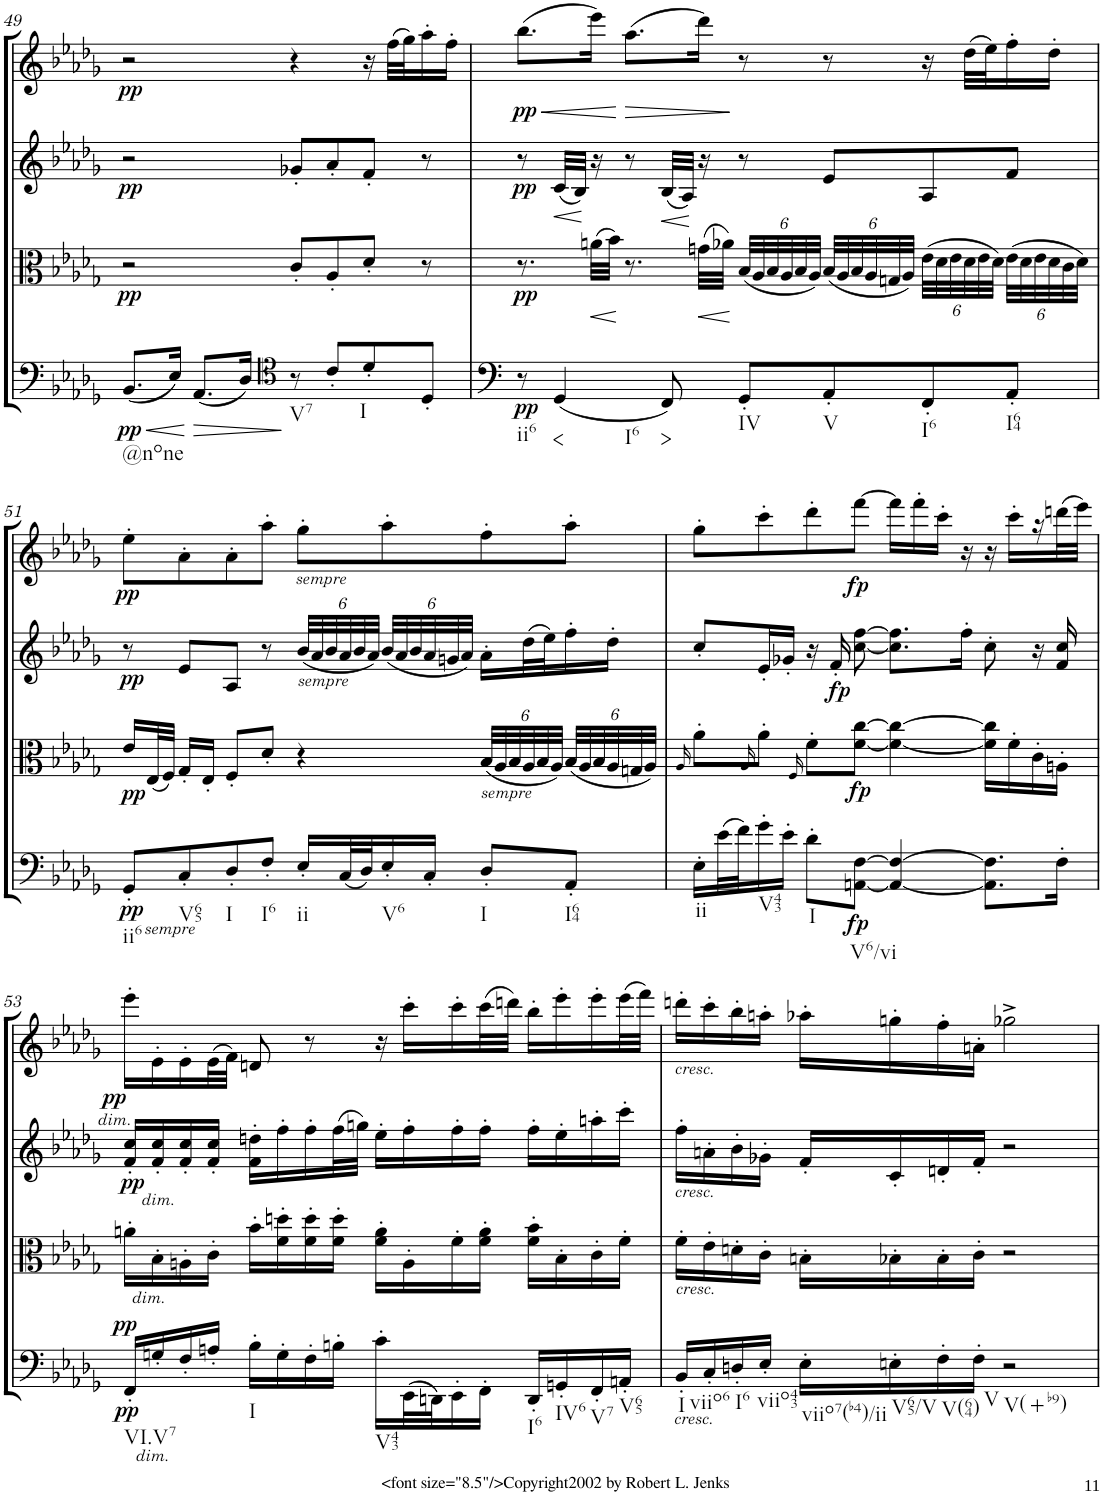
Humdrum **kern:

**kern	**dynam	**kern	**dynam	**kern	**dynam	**kern	**dynam
*part4	*part4	*part3	*part3	*part2	*part2	*part1	*part1
*staff4	*staff4	*staff3	*staff3	*staff2	*staff2	*staff1	*staff1
*I"Cello	*	*I"Viola	*	*I"2nd Violin	*	*I"1st Violin	*
*	*	*I'Vla	*	*I'Vln	*	*I'Vln	*
!!LO:PB:g=z
*clefF4	*	*clefC3	*	*clefG2	*	*clefG2	*
*k[b-e-a-d-g-]	*	*k[b-e-a-d-g-]	*	*k[b-e-a-d-g-]	*	*k[b-e-a-d-g-]	*
*D-:	*	*D-:	*	*D-:	*	*D-:	*
*M4/4	*	*M4/4	*	*M4/4	*	*M4/4	*
*met(c)	*	*met(c)	*	*met(c)	*	*met(c)	*
=49	=49	=49	=49	=49	=49	=49	=49
!LO:TX:b:t=@none	!	!	!	!	!	!	!
!	!LO:HP:b	!	!	!	!	!	!
!	!LO:DY:n=1:b	!	!LO:DY:b	!	!LO:DY:b	!	!LO:DY:b
(8.BB-/L	< pp	2r	pp	2r	pp	2r	pp
16E-/Jk)	.	.	.	.	.	.	.
!	!LO:HP:n=1:b	!	!	!	!	!	!
(8.AA-/L	[ >	.	.	.	.	.	.
16D-/Jk)	.	.	.	.	.	.	.
*clefC4	*	*	*	*	*	*	*
!LO:TX:b:t=V7	!	!	!	!	!	!	!
8r	]	8c'/L	.	8g-X'/L	.	4r	.
8c'/L	.	8A-'/	.	8a-'/	.	.	.
!LO:TX:b:t=I	!	!	!	!	!	!	!
8d-'/	.	8d-'/J	.	8f'/J	.	16r	.
.	.	.	.	.	.	(32ff\LLL	.
.	.	.	.	.	.	32gg-\J)	.
8D-'/J	.	8r	.	8r	.	16aa-'\	.
.	.	.	.	.	.	16ff'\JJ	.
=50	=50	=50	=50	=50	=50	=50	=50
!LO:TX:b:t=ii6	!	!	!	!	!	!	!
!	!LO:DY:b	!	!LO:DY:b	!	!LO:DY:b	!	!LO:HP:b
!	!	!	!	!	!	!	!LO:DY:n=1:b
8r	pp	8.r	pp	8r	pp	(8.bb-\L	< pp
!LO:TX:b:t=I6	!	!	!	!	!	!	!
!	!LO:HP:b	!	!	!	!LO:HP:b	!	!
(4GG-/	<	.	.	(32c/LLL	<	.	.
.	.	.	.	32B-/JJJ)	.	.	.
!	!	!	!LO:HP:b	!	!	!	!
.	.	(32an\LLL	<	16r	[	16eee-\Jk)	.
.	.	32b-\JJJ)	.	.	.	.	.
!	!	!	!	!	!	!	!LO:HP:n=1:b
.	.	8.r	[	8r	.	(8.aa-\L	[ >
!	!LO:HP:b	!	!	!	!LO:HP:b	!	!
8FF/)	>	.	.	(32B-/LLL	<	.	.
.	.	.	.	32A-/JJJ)	.	.	.
!	!	!	!LO:HP:b	!	!	!	!
.	.	(32gn\LLL	<	16r	[	16ddd-\Jk)	.
.	.	32a-X\JJJ)	.	.	.	.	.
*	*	*Xbrackettup	*	*	*	*	*
!LO:TX:b:t=IV	!	!	!	!	!	!	!
8GG-'/L	.	(48B-/LLL	[	8r	.	8r	]
.	.	48A-/	.	.	.	.	.
.	.	48B-/	.	.	.	.	.
.	.	48A-/	.	.	.	.	.
.	.	48B-/	.	.	.	.	.
.	.	48A-/JJJ)	.	.	.	.	.
!LO:TX:b:t=V	!	!	!	!	!	!	!
8AA-'/	]	(48B-/LLL	.	8e-/L	.	8r	.
.	.	48A-/	.	.	.	.	.
.	.	48B-/	.	.	.	.	.
.	.	48A-/	.	.	.	.	.
.	.	48Gn/	.	.	.	.	.
.	.	48A-/JJJ)	.	.	.	.	.
!LO:TX:b:t=I6	!	!	!	!	!	!	!
8FF'/	.	(48e-\LLL	.	8A-/	.	16r	.
.	.	48d-\	.	.	.	.	.
.	.	48e-\	.	.	.	.	.
.	.	48d-\	.	.	.	(32dd-\LLL	.
.	.	48e-\	.	.	.	.	.
.	.	.	.	.	.	32ee-\J)	.
.	.	48d-\JJJ)	.	.	.	.	.
!LO:TX:b:t=I64	!	!	!	!	!	!	!
8AA-'/J	.	(48e-\LLL	.	8f/J	.	16ff'\	.
.	.	48d-\	.	.	.	.	.
.	.	48e-\	.	.	.	.	.
.	.	48d-\	.	.	.	16dd-'\JJ	.
.	.	48c\	.	.	.	.	.
.	.	48d-\JJJ)	.	.	.	.	.
.	[	.	.	.	.	.	.
!!LO:LB:g=z
=51	=51	=51	=51	=51	=51	=51	=51
!LO:TX:b:i:t=sempre	!	!	!	!	!	!	!
!LO:TX:b:t=ii6	!	!	!	!	!	!	!
!	!LO:DY:b	!	!LO:DY:b	!	!LO:DY:b	!	!LO:DY:b
8GG-'/L	pp	16e-/LL	pp	8r	pp	8ee-'\L	pp
.	.	(32E-/L	.	.	.	.	.
.	.	32F/JJJ)	.	.	.	.	.
!LO:TX:b:t=V65	!	!	!	!	!	!	!
8C'/	.	16G-'/LL	.	8e-/L	.	8a-'\	.
.	.	16E-'/JJ	.	.	.	.	.
!LO:TX:b:t=I	!	!	!	!	!	!	!
8D-'/	.	8F'/L	.	8A-/J	.	8a-'\	.
!LO:TX:b:t=I6	!	!	!	!	!	!	!
8F'/J	.	8d-'/J	.	8r	.	8aa-'\J	.
*	*	*	*	*Xbrackettup	*	*	*
!	!	!	!	!	!	!LO:TX:b:i:t=sempre	!
!	!	!	!	!LO:TX:b:i:t=sempre	!	!	!
!LO:TX:b:t=ii	!	!	!	!	!	!	!
16E-'/LL	.	4r	.	(48b-/LLL	.	8gg-'\L	.
.	.	.	.	48a-/	.	.	.
.	.	.	.	48b-/	.	.	.
(32C/L	.	.	.	48a-/	.	.	.
.	.	.	.	48b-/	.	.	.
32D-/J)	.	.	.	.	.	.	.
.	.	.	.	48a-/JJJ)	.	.	.
!LO:TX:b:t=V6	!	!	!	!	!	!	!
16E-'/	.	.	.	(48b-/LLL	.	8aa-'\	.
.	.	.	.	48a-/	.	.	.
.	.	.	.	48b-/	.	.	.
16C'/JJ	.	.	.	48a-/	.	.	.
.	.	.	.	48gn/	.	.	.
.	.	.	.	48a-/JJJ)	.	.	.
!	!	!LO:TX:b:i:t=sempre	!	!	!	!	!
!LO:TX:b:t=I	!	!	!	!	!	!	!
8D-'/L	.	(48B-/LLL	.	16a-'\LL	.	8ff'\	.
.	.	48A-/	.	.	.	.	.
.	.	48B-/	.	.	.	.	.
.	.	48A-/	.	(32dd-\L	.	.	.
.	.	48B-/	.	.	.	.	.
.	.	.	.	32ee-\J)	.	.	.
.	.	48A-/JJJ)	.	.	.	.	.
!LO:TX:b:t=I64	!	!	!	!	!	!	!
8AA-'/J	.	(48B-/LLL	.	16ff'\	.	8aa-'\J	.
.	.	48A-/	.	.	.	.	.
.	.	48B-/	.	.	.	.	.
.	.	48A-/	.	16dd-'\JJ	.	.	.
.	.	48Gn/	.	.	.	.	.
.	.	48A-/JJJ)	.	.	.	.	.
=52	=52	=52	=52	=52	=52	=52	=52
.	.	16qA-/	.	.	.	.	.
!LO:TX:b:t=ii	!	!	!	!	!	!	!
16E-'\LL	.	8a-'\L	.	8cc'/L	.	8gg-'\L	.
(32e-\L	.	.	.	.	.	.	.
32f\J)	.	.	.	.	.	.	.
.	.	16qA-/	.	.	.	.	.
!LO:TX:b:t=V43	!	!	!	!	!	!	!
16g-'\	.	8a-'\J	.	16e-'/L	.	8ccc'\	.
16e-'\JJ	.	.	.	16g-X'/JJ	.	.	.
.	.	16qF/	.	.	.	.	.
!LO:TX:b:t=I	!	!	!	!	!	!	!
8d-'\L	.	8f'\L	.	16r	.	8ddd-'\	.
!	!	!	!	!	!LO:DY:b	!	!
.	.	.	.	16f'/	fp	.	.
!LO:TX:b:t=V6/vi	!	!	!	!	!	!	!
!	!LO:DY:b	!	!LO:DY:b	!	!	!	!LO:DY:b
[8AAn\ [8F\J	fp	[8f\ [8cc\J	fp	[8cc\ [8ff\	.	[8fff\J	fp
4AA/_ 4F/_	.	4f\_ 4cc\_	.	8.cc\] 8.ff\]L	.	16fff\LL]	.
.	.	.	.	.	.	16fff'\	.
.	.	.	.	.	.	16ccc'\JJ	.
.	.	.	.	16ff'\Jk	.	16r	.
8.AA\] 8.F\]L	.	16f\] 16cc\]LL	.	8cc'\	.	16r	.
.	.	16f'\	.	.	.	16ccc'\LL	.
.	.	16c'\	.	16r	.	16r	.
16F'\Jk	.	16An'\JJ	.	16f/ 16cc/	.	(32dddn\L	.
.	.	.	.	.	.	32eee-\JJJ)	.
!!LO:LB:g=z
=53	=53	=53	=53	=53	=53	=53	=53
!	!	!	!	!	!	!LO:TX:b:i:t=dim.	!
!	!	!	!	!LO:TX:b:i:t=dim.	!	!	!
!	!	!LO:TX:b:i:t=dim.	!	!	!	!	!
!LO:TX:b:i:t=dim.	!	!	!	!	!	!	!
!LO:TX:b:t=VI.V7	!	!	!	!	!	!	!
!	!LO:DY:b	!	!	!	!	!	!
!	!LO:DY:n=1:a	!	!	!	!LO:DY:b	!	!LO:DY:b
16FF'/LL	pp pp	16an'\LL	.	16f/' 16cc/'LL	pp	16eee-'\LL	pp
16Gn'/	.	16B-'\	.	16f/' 16cc/'	.	16e-'\	.
16F'/	.	16An'\	.	16f/' 16cc/'	.	16e-'\	.
16An'/JJ	.	16c'\JJ	.	16f/' 16cc/'JJ	.	(32e-\L	.
.	.	.	.	.	.	32f\JJJ)	.
!LO:TX:b:t=I	!	!	!	!	!	!	!
16B-'\LL	.	16b-'\LL	.	16f\' 16ddn\'LL	.	8dn/	.
16G'\	.	16f\' 16ddn\'	.	16ff'\	.	.	.
16F'\	.	16f\' 16dd\'	.	16ff'\	.	8r	.
16Bn'\JJ	.	16f\' 16dd\'JJ	.	(32ff\L	.	.	.
.	.	.	.	32ggn\JJJ)	.	.	.
!LO:TX:b:t=V43	!	!	!	!	!	!	!
16c'\LL	.	16f\' 16a\'LL	.	16ee-'\LL	.	16r	.
(32EE-\L	.	16A'\	.	16ff'\	.	16ccc'\LL	.
32DDn\J)	.	.	.	.	.	.	.
16EE-'\	.	16f'\	.	16ff'\	.	16ccc'\	.
16FF'\JJ	.	16f\' 16a\'JJ	.	16ff'\JJ	.	(32ccc\L	.
.	.	.	.	.	.	32dddn\JJJ)	.
!LO:TX:b:t=I6	!	!	!	!	!	!	!
16DD'/LL	.	16f\' 16b-\'LL	.	16ff'\LL	.	16bb-'\LL	.
!LO:TX:b:t=IV6	!	!	!	!	!	!	!
16GGn'/	.	16B-'\	.	16ee-'\	.	16eee-'\	.
!LO:TX:b:t=V7	!	!	!	!	!	!	!
16FF'/	.	16c'\	.	16aan'\	.	16eee-'\	.
!LO:TX:b:t=V65	!	!	!	!	!	!	!
16AAn'/JJ	.	16f'\JJ	.	16ccc'\JJ	.	(32eee-\L	.
.	.	.	.	.	.	32fff\JJJ)	.
=54	=54	=54	=54	=54	=54	=54	=54
!	!	!	!	!	!	!LO:TX:b:i:t=cresc.	!
!	!	!	!	!LO:TX:b:i:t=cresc.	!	!	!
!	!	!LO:TX:b:i:t=cresc.	!	!	!	!	!
!LO:TX:b:i:t=cresc.	!	!	!	!	!	!	!
!LO:TX:b:t=I	!	!	!	!	!	!	!
16BB-'/LL	.	16f'\LL	.	16ff'\LL	.	16dddn'\LL	.
!LO:TX:b:t=viio6	!	!	!	!	!	!	!
16C'/	.	16e-'\	.	16an'\	.	16ccc'\	.
!LO:TX:b:t=I6	!	!	!	!	!	!	!
16Dn'/	.	16dn'\	.	16b-'\	.	16bb-'\	.
!LO:TX:b:t=viio43	!	!	!	!	!	!	!
16E-'/JJ	.	16c'\JJ	.	16g-X'\JJ	.	16aan'\JJ	.
!LO:TX:b:t=viio7(b4)/ii	!	!	!	!	!	!	!
16E-'\LL	.	16Bn'\LL	.	16f'/LL	.	16aa-X'\LL	.
!LO:TX:b:t=V65/V	!	!	!	!	!	!	!
16En'\	.	16B-X'\	.	16c'/	.	16ggn'\	.
!LO:TX:b:t=V(64)	!	!	!	!	!	!	!
16F'\	.	16B-'\	.	16dn'/	.	16ff'\	.
!LO:TX:b:t=V	!	!	!	!	!	!	!
16F'\JJ	.	16c'\JJ	.	16f'/JJ	.	16an'\JJ	.
!LO:TX:b:t=V(+b9)	!	!	!	!	!	!	!
2r	.	2r	.	2r	.	2gg-X^\	.
=	=	=	=	=	=	=	=
*-	*-	*-	*-	*-	*-	*-	*-
